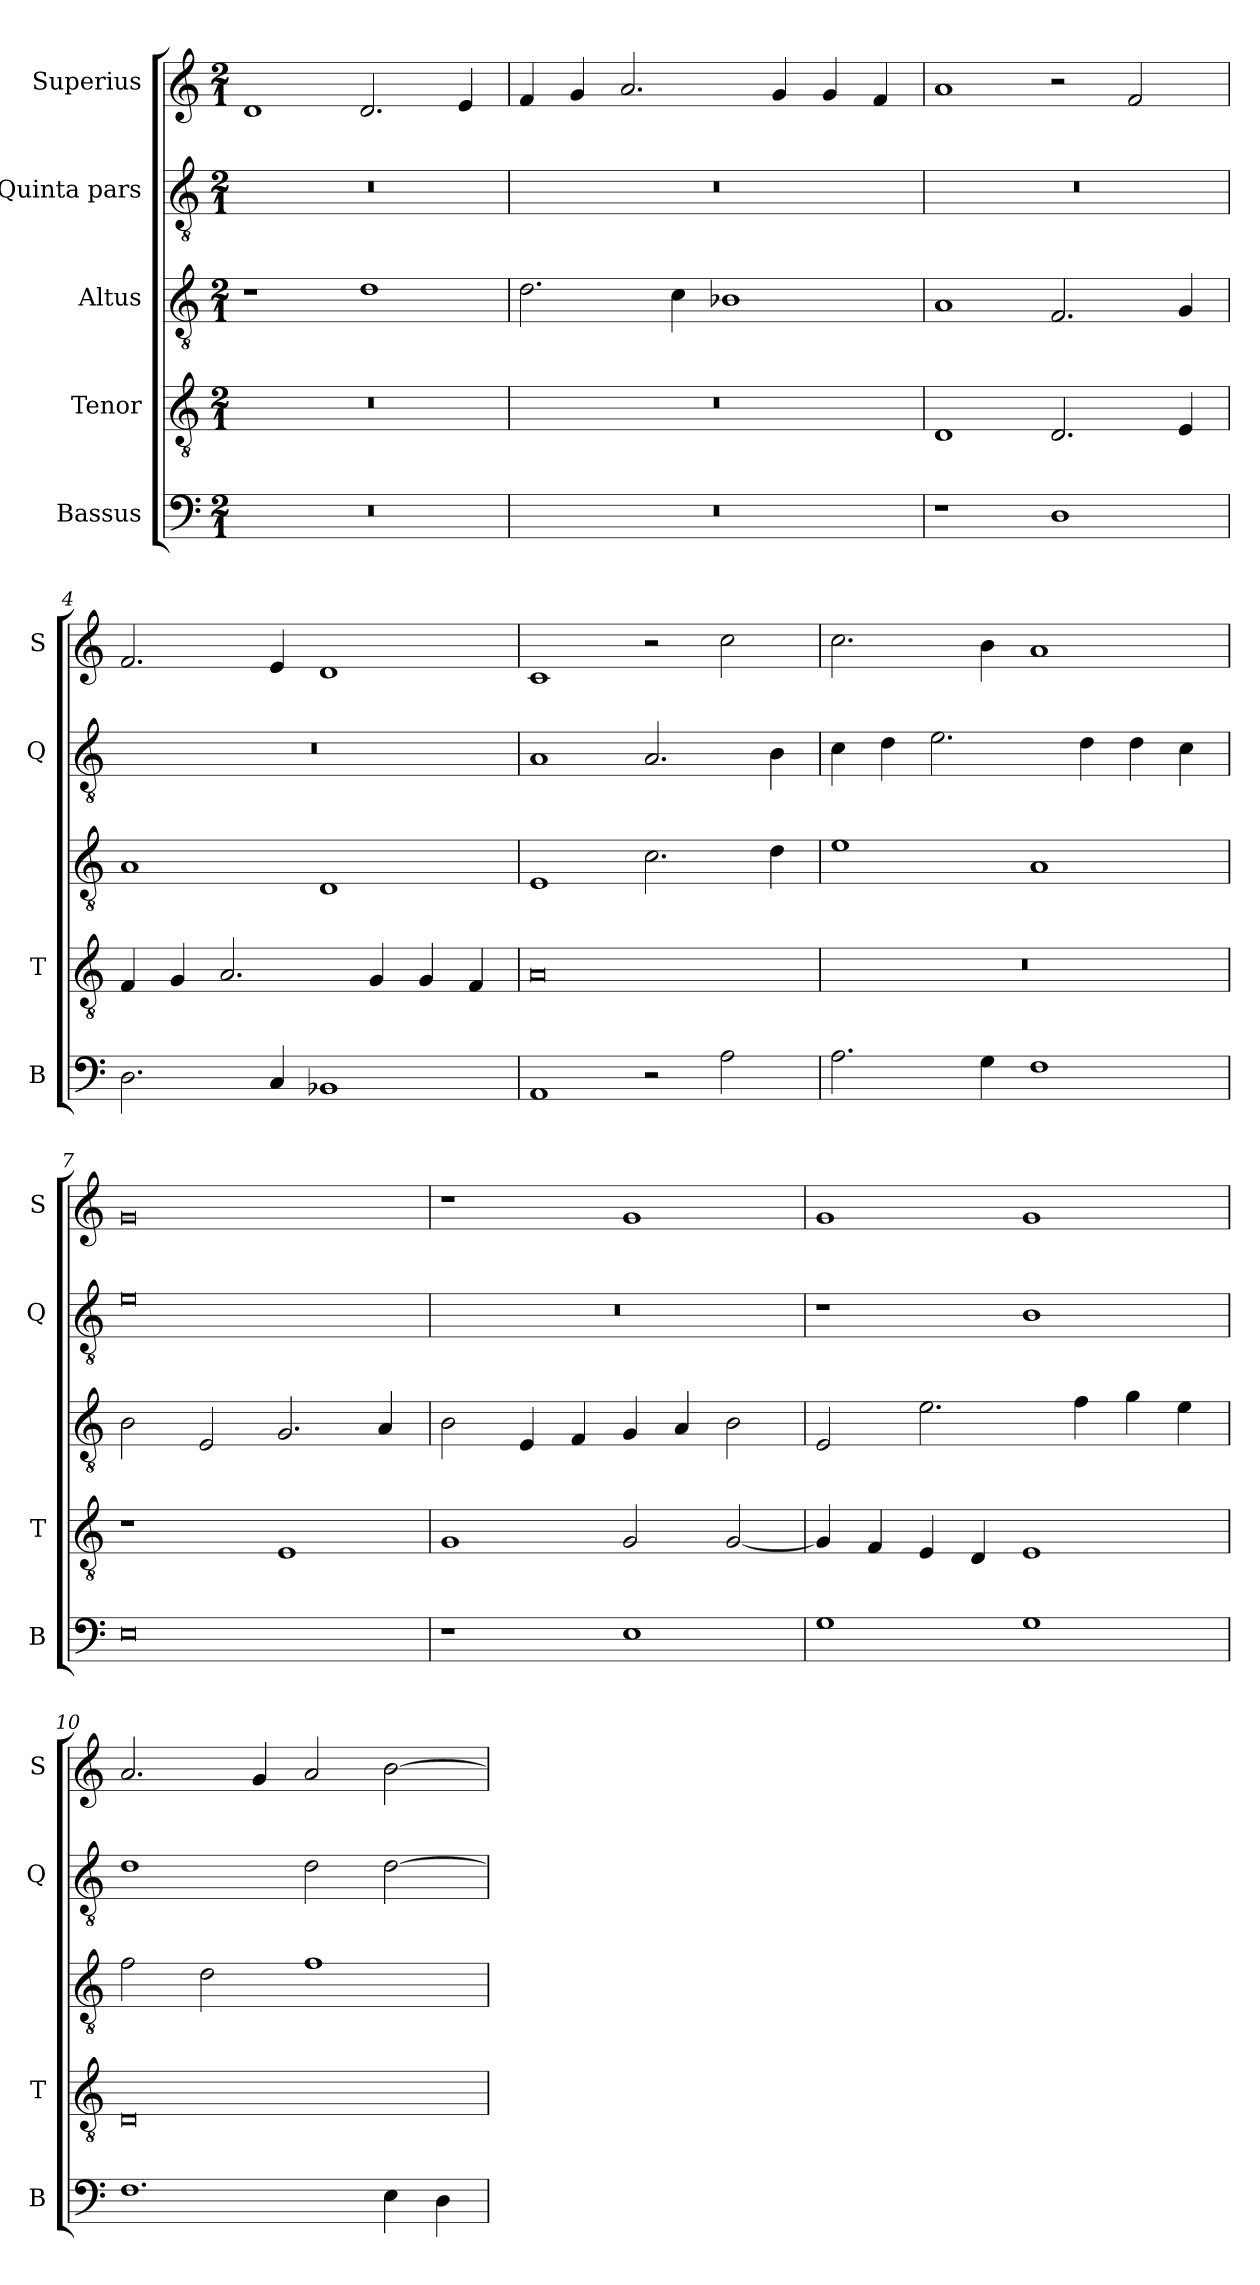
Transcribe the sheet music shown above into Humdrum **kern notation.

**kern	**kern	**kern	**kern	**kern
*part5	*part4	*part3	*part2	*part1
*staff5	*staff4	*staff3	*staff2	*staff1
*I"Bassus	*I"Tenor	*I"Altus	*I"Quinta pars	*I"Superius
*I'B	*I'T	*	*I'Q	*I'S
*clefF4	*clefGv2	*clefGv2	*clefGv2	*clefG2
*k[]	*k[]	*k[]	*k[]	*k[]
*M2/1	*M2/1	*M2/1	*M2/1	*M2/1
=1	=1	=1	=1	=1
0r	0r	1r	0r	1d
.	.	1d	.	2.d/
.	.	.	.	4e/
=2	=2	=2	=2	=2
0r	0r	2.d\	0r	4f/
.	.	.	.	4g/
.	.	.	.	2.a/
.	.	4c\	.	.
.	.	1B-X	.	.
.	.	.	.	4g/
.	.	.	.	4g/
.	.	.	.	4f/
=3	=3	=3	=3	=3
1r	1D	1A	0r	1a
1D	2.D	2.F/	.	2r
.	.	.	.	2f/
.	4E	4G/	.	.
=4	=4	=4	=4	=4
2.D\	4F	1A	0r	2.f/
.	4G	.	.	.
.	2.A	.	.	.
4C/	.	.	.	4e/
1BB-X	.	1D	.	1d
.	4G	.	.	.
.	4G	.	.	.
.	4F	.	.	.
=5	=5	=5	=5	=5
1AA	0A	1E	1A	1c
2r	.	2.c\	2.A/	2r
2A\	.	.	.	2cc\
.	.	4d\	4B\	.
=6	=6	=6	=6	=6
2.A\	0r	1e	4c\	2.cc\
.	.	.	4d\	.
.	.	.	2.e\	.
4G\	.	.	.	4b\
1F	.	1A	.	1a
.	.	.	4d\	.
.	.	.	4d\	.
.	.	.	4c\	.
=7	=7	=7	=7	=7
0E	1r	2B\	0e	0g
.	.	2E/	.	.
.	1E	2.G/	.	.
.	.	4A/	.	.
=8	=8	=8	=8	=8
1r	1G	2B\	0r	1r
.	.	4E/	.	.
.	.	4F/	.	.
1E	2G	4G/	.	1g
.	.	4A/	.	.
.	[2G	2B\	.	.
=9	=9	=9	=9	=9
1G	4G]	2E/	1r	1g
.	4F	.	.	.
.	4E	2.e\	.	.
.	4D	.	.	.
1G	1E	.	1B	1g
.	.	4f\	.	.
.	.	4g\	.	.
.	.	4e\	.	.
=10	=10	=10	=10	=10
1.F	0D	2f\	1d	2.a/
.	.	2d\	.	.
.	.	.	.	4g/
.	.	1f	2d\	2a/
4E\	.	.	[2d\	[2b\
4D\	.	.	.	.
=	=	=	=	=
*-	*-	*-	*-	*-
